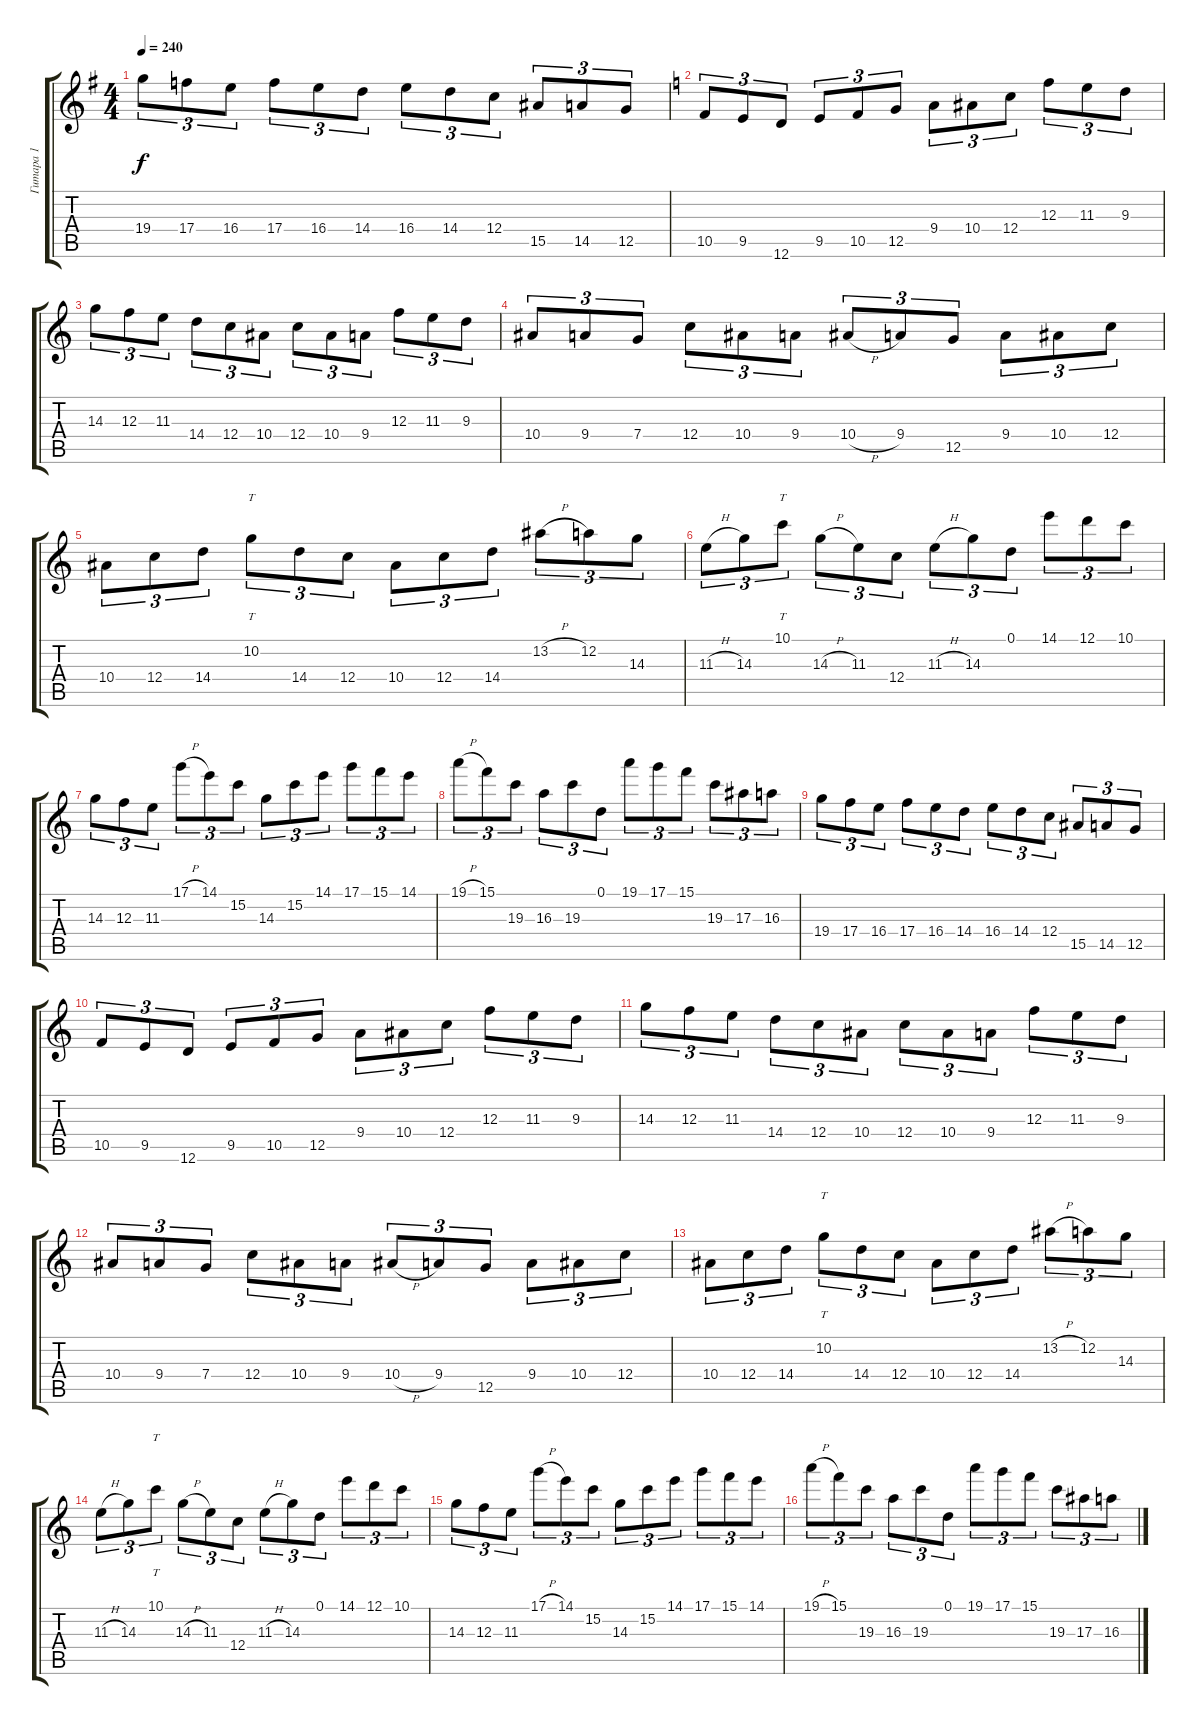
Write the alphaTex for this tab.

\track ("Гитара 1" "Гитара 1") {instrument overdrivenguitar}
\staff {score tabs}
\tuning (D4 A3 F3 C3 G2 D2) {hide}
\ts (4 4)
\tempo 240
\clef g2
\ks eminor
19.4.8{tu (3 2) dy f} 17.4.8{tu (3 2)} 16.4.8{tu (3 2)} 17.4.8{tu (3 2)} 16.4.8{tu (3 2)} 14.4.8{tu (3 2)} 16.4.8{tu (3 2)} 14.4.8{tu (3 2)} 12.4.8{tu (3 2)} 15.5.8{tu (3 2)} 14.5.8{tu (3 2)} 12.5.8{tu (3 2)} |
\ks c
10.5.8{tu (3 2)} 9.5.8{tu (3 2)} 12.6.8{tu (3 2)} 9.5.8{tu (3 2)} 10.5.8{tu (3 2)} 12.5.8{tu (3 2)} 9.4.8{tu (3 2)} 10.4.8{tu (3 2)} 12.4.8{tu (3 2)} 12.3.8{tu (3 2)} 11.3.8{tu (3 2)} 9.3.8{tu (3 2)} |
14.3.8{tu (3 2)} 12.3.8{tu (3 2)} 11.3.8{tu (3 2)} 14.4.8{tu (3 2)} 12.4.8{tu (3 2)} 10.4.8{tu (3 2)} 12.4.8{tu (3 2)} 10.4.8{tu (3 2)} 9.4.8{tu (3 2)} 12.3.8{tu (3 2)} 11.3.8{tu (3 2)} 9.3.8{tu (3 2)} |
10.4.8{tu (3 2)} 9.4.8{tu (3 2)} 7.4.8{tu (3 2)} 12.4.8{tu (3 2)} 10.4.8{tu (3 2)} 9.4.8{tu (3 2)} 10.4{h}.8{tu (3 2)} 9.4.8{tu (3 2)} 12.5.8{tu (3 2)} 9.4.8{tu (3 2)} 10.4.8{tu (3 2)} 12.4.8{tu (3 2)} |
10.4.8{tu (3 2)} 12.4.8{tu (3 2)} 14.4.8{tu (3 2)} 10.2.8{tt tu (3 2)} 14.4.8{tu (3 2)} 12.4.8{tu (3 2)} 10.4.8{tu (3 2)} 12.4.8{tu (3 2)} 14.4.8{tu (3 2)} 13.2{h}.8{tu (3 2)} 12.2.8{tu (3 2)} 14.3.8{tu (3 2)} |
11.3{h}.8{tu (3 2)} 14.3.8{tu (3 2)} 10.1.8{tt tu (3 2)} 14.3{h}.8{tu (3 2)} 11.3.8{tu (3 2)} 12.4.8{tu (3 2)} 11.3{h}.8{tu (3 2)} 14.3.8{tu (3 2)} 0.1.8{tu (3 2)} 14.1.8{tu (3 2)} 12.1.8{tu (3 2)} 10.1.8{tu (3 2)} |
14.3.8{tu (3 2)} 12.3.8{tu (3 2)} 11.3.8{tu (3 2)} 17.1{h}.8{tu (3 2)} 14.1.8{tu (3 2)} 15.2.8{tu (3 2)} 14.3.8{tu (3 2)} 15.2.8{tu (3 2)} 14.1.8{tu (3 2)} 17.1.8{tu (3 2)} 15.1.8{tu (3 2)} 14.1.8{tu (3 2)} |
19.1{h}.8{tu (3 2)} 15.1.8{tu (3 2)} 19.3.8{tu (3 2)} 16.3.8{tu (3 2)} 19.3.8{tu (3 2)} 0.1.8{tu (3 2)} 19.1.8{tu (3 2)} 17.1.8{tu (3 2)} 15.1.8{tu (3 2)} 19.3.8{tu (3 2)} 17.3.8{tu (3 2)} 16.3.8{tu (3 2)} |
19.4.8{tu (3 2)} 17.4.8{tu (3 2)} 16.4.8{tu (3 2)} 17.4.8{tu (3 2)} 16.4.8{tu (3 2)} 14.4.8{tu (3 2)} 16.4.8{tu (3 2)} 14.4.8{tu (3 2)} 12.4.8{tu (3 2)} 15.5.8{tu (3 2)} 14.5.8{tu (3 2)} 12.5.8{tu (3 2)} |
10.5.8{tu (3 2)} 9.5.8{tu (3 2)} 12.6.8{tu (3 2)} 9.5.8{tu (3 2)} 10.5.8{tu (3 2)} 12.5.8{tu (3 2)} 9.4.8{tu (3 2)} 10.4.8{tu (3 2)} 12.4.8{tu (3 2)} 12.3.8{tu (3 2)} 11.3.8{tu (3 2)} 9.3.8{tu (3 2)} |
14.3.8{tu (3 2)} 12.3.8{tu (3 2)} 11.3.8{tu (3 2)} 14.4.8{tu (3 2)} 12.4.8{tu (3 2)} 10.4.8{tu (3 2)} 12.4.8{tu (3 2)} 10.4.8{tu (3 2)} 9.4.8{tu (3 2)} 12.3.8{tu (3 2)} 11.3.8{tu (3 2)} 9.3.8{tu (3 2)} |
10.4.8{tu (3 2)} 9.4.8{tu (3 2)} 7.4.8{tu (3 2)} 12.4.8{tu (3 2)} 10.4.8{tu (3 2)} 9.4.8{tu (3 2)} 10.4{h}.8{tu (3 2)} 9.4.8{tu (3 2)} 12.5.8{tu (3 2)} 9.4.8{tu (3 2)} 10.4.8{tu (3 2)} 12.4.8{tu (3 2)} |
10.4.8{tu (3 2)} 12.4.8{tu (3 2)} 14.4.8{tu (3 2)} 10.2.8{tt tu (3 2)} 14.4.8{tu (3 2)} 12.4.8{tu (3 2)} 10.4.8{tu (3 2)} 12.4.8{tu (3 2)} 14.4.8{tu (3 2)} 13.2{h}.8{tu (3 2)} 12.2.8{tu (3 2)} 14.3.8{tu (3 2)} |
11.3{h}.8{tu (3 2)} 14.3.8{tu (3 2)} 10.1.8{tt tu (3 2)} 14.3{h}.8{tu (3 2)} 11.3.8{tu (3 2)} 12.4.8{tu (3 2)} 11.3{h}.8{tu (3 2)} 14.3.8{tu (3 2)} 0.1.8{tu (3 2)} 14.1.8{tu (3 2)} 12.1.8{tu (3 2)} 10.1.8{tu (3 2)} |
14.3.8{tu (3 2)} 12.3.8{tu (3 2)} 11.3.8{tu (3 2)} 17.1{h}.8{tu (3 2)} 14.1.8{tu (3 2)} 15.2.8{tu (3 2)} 14.3.8{tu (3 2)} 15.2.8{tu (3 2)} 14.1.8{tu (3 2)} 17.1.8{tu (3 2)} 15.1.8{tu (3 2)} 14.1.8{tu (3 2)} |
19.1{h}.8{tu (3 2)} 15.1.8{tu (3 2)} 19.3.8{tu (3 2)} 16.3.8{tu (3 2)} 19.3.8{tu (3 2)} 0.1.8{tu (3 2)} 19.1.8{tu (3 2)} 17.1.8{tu (3 2)} 15.1.8{tu (3 2)} 19.3.8{tu (3 2)} 17.3.8{tu (3 2)} 16.3.8{tu (3 2)}
